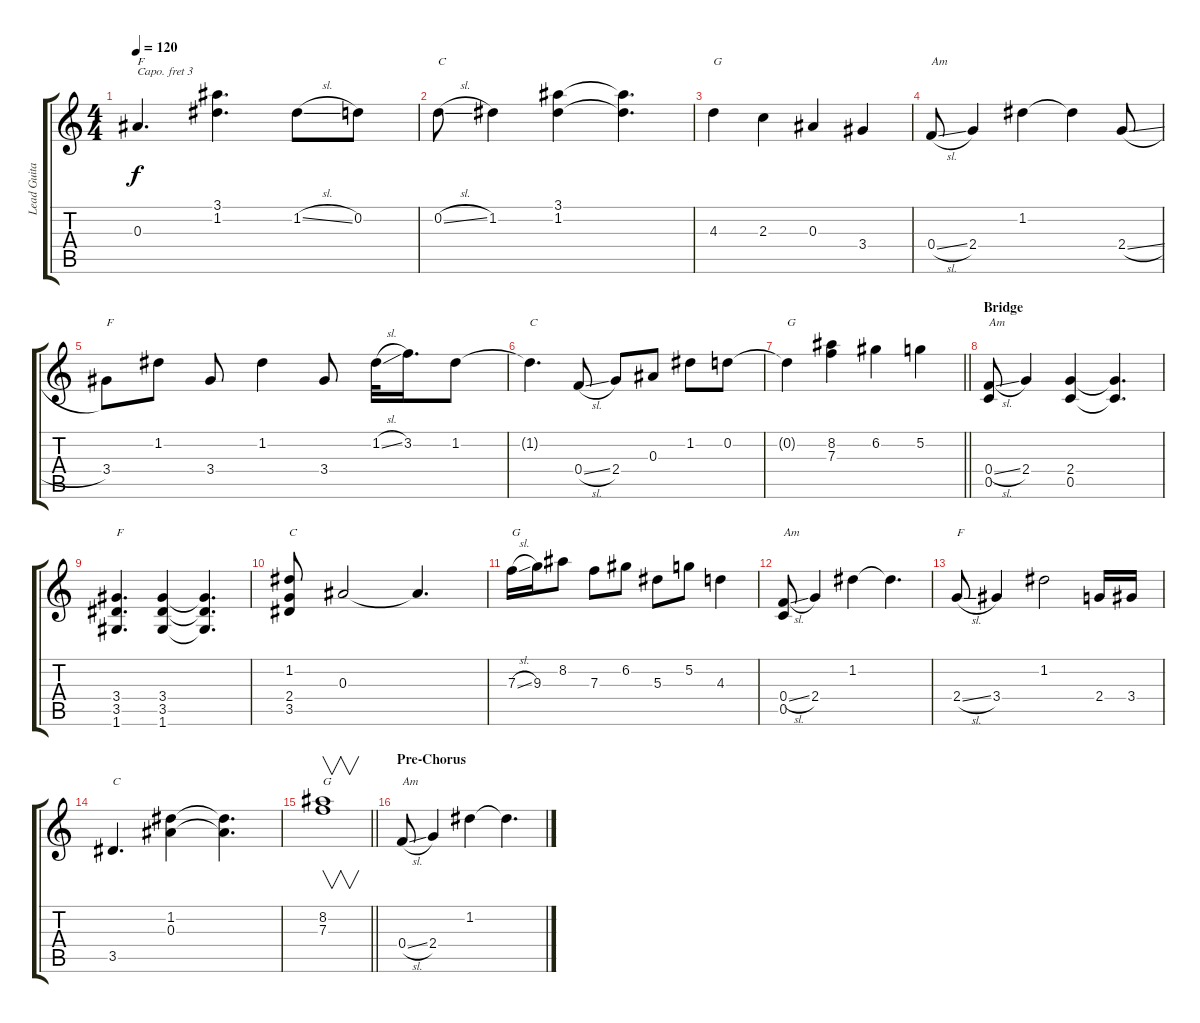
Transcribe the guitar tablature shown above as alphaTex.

\track ("Lead Guitar" "Lead Guita") {instrument acousticguitarsteel}
\staff {score tabs}
\capo 3
\tuning (E4 B3 G3 D3 A2 E2) {hide}
\ts (4 4)
\tempo 120
\clef g2
\ks c
0.3.4{d txt "F" dy f} (3.1 1.2).4{d} 1.2{sl}.8 0.2.8 |
0.2{sl}.8{txt "C"} 1.2.4 (3.1 1.2).4 (3.1{t} 1.2{t}).4{d} |
4.3.4{txt "G"} 2.3.4 0.3.4 3.4.4 |
0.4{sl}.8{txt "Am"} 2.4.4 1.2.4 1.2{t}.4 2.4{sl}.8 |
3.4.8{txt "F"} 1.2.8 3.4.8 1.2.4 3.4.8 1.2{sl}.32 3.2.16{d} 1.2.8 |
1.2{t}.4{d txt "C"} 0.4{sl}.8 2.4.8 0.3.8 1.2.8 0.2.8 |
\barLineRight lightlight
0.2{t}.4{txt "G"} (8.2 7.3).4 6.2.4 5.2.4 |
\section ("" "Bridge")
(0.4{sl} 0.5).8{txt "Am"} 2.4.4 (2.4 0.5).4 (2.4{t} 0.5{t}).4{d} |
(3.4 3.5 1.6).4{d txt "F"} (3.4 3.5 1.6).4 (3.4{t} 3.5{t} 1.6{t}).4{d} |
(1.2 2.4 3.5).8{txt "C"} 0.3.2 0.3{t}.4{d} |
7.3{sl}.16{txt "G"} 9.3.16 8.2.8 7.3.8 6.2.8 5.3.8 5.2.8 4.3.4 |
(0.4{sl} 0.5).8{txt "Am"} 2.4.4 1.2.4 1.2{t}.4{d} |
2.4{sl}.8{txt "F"} 3.4.4 1.2.2 2.4.16 3.4.16 |
3.5.4{d txt "C"} (1.2 0.3).4 (1.2{t} 0.3{t}).4{d} |
\barLineRight lightlight
(8.2 7.3).1{v txt "G"} |
\section ("" "Pre-Chorus")
0.4{sl}.8{txt "Am"} 2.4.4 1.2.4 1.2{t}.4{d}
